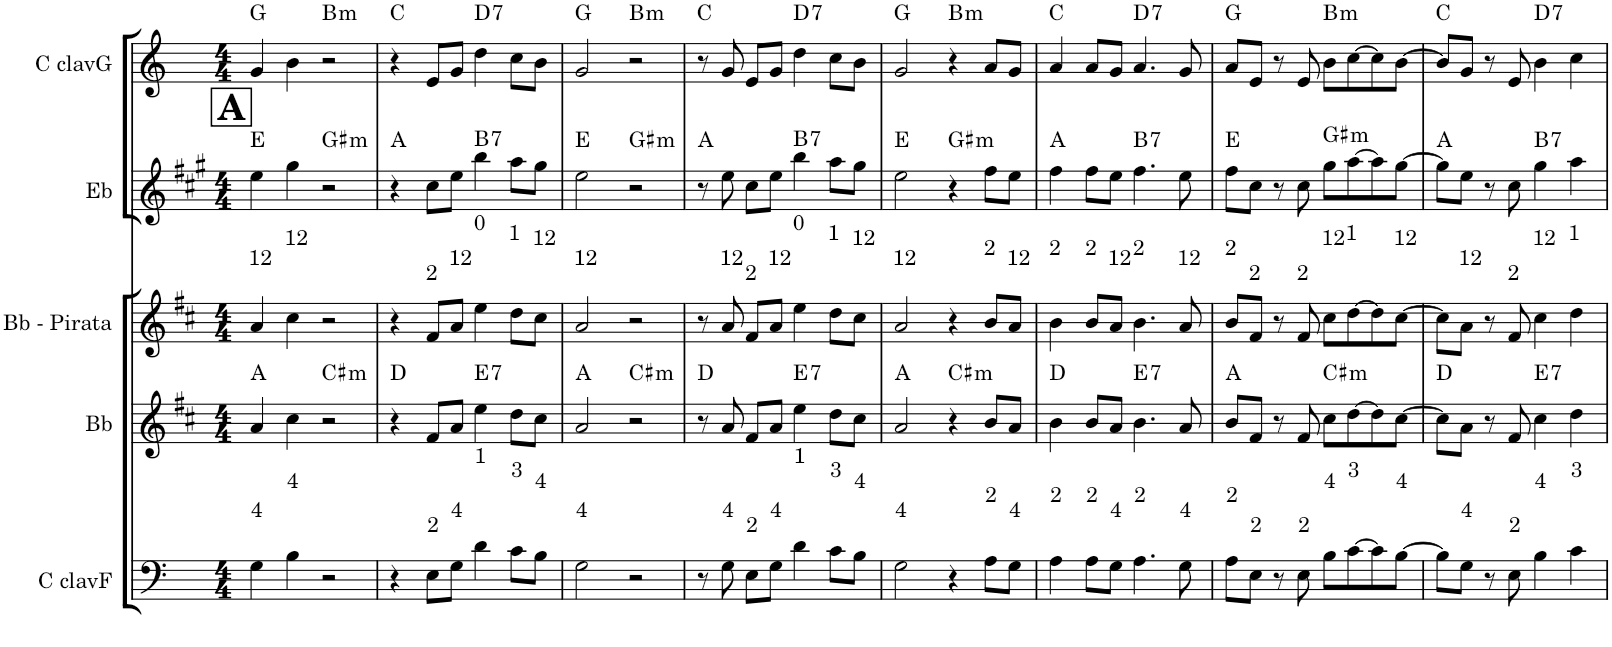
**kern	**kern	**harte	**kern	**kern	**harte	**kern	**harte
*part5	*part4	*part4	*part3	*part2	*part2	*part1	*part1
*staff5	*staff4	*	*staff3	*staff2	*	*staff1	*
*I"C clavF	*I"Bb	*	*I"Bb - Pirata	*I"Eb	*	*I"C clavG	*
*clefF4	*clefG2	*	*clefG2	*clefG2	*	*clefG2	*
*	*Trd1c2	*	*Trd1c2	*Trd5c9	*	*	*
*k[]	*k[f#c#]	*	*k[f#c#]	*k[f#c#g#]	*	*k[]	*
*M4/4	*M4/4	*	*M4/4	*M4/4	*	*M4/4	*
!!LO:REH:place=s1:b:B:cj:fs=18.5691:t=A
=1	=1	=1	=1	=1	=1	=1	=1
!	!	!	!LO:TX:a:t=12	!	!	!	!
4G\	4a/	A:maj	4a/	4ee\	E:maj	4g/	G:maj
!	!	!	!LO:TX:a:t=12	!	!	!	!
4B\	4cc#\	.	4cc#\	4gg#\	.	4b\	.
!	!	!LO:H:kt=m	!	!	!LO:H:kt=m	!	!LO:H:kt=m
2r	2r	C#:min	2r	2r	G#:min	2r	B:min
=2	=2	=2	=2	=2	=2	=2	=2
4r	4r	D:maj	4r	4r	A:maj	4r	C:maj
!	!	!	!LO:TX:a:t=2	!	!	!	!
8E\L	8f#/L	.	8f#/L	8cc#\L	.	8e/L	.
!	!	!	!LO:TX:a:t=12	!	!	!	!
8G\J	8a/J	.	8a/J	8ee\J	.	8g/J	.
!	!	!LO:H:kt=7	!LO:TX:a:t=0	!	!LO:H:kt=7	!	!LO:H:kt=7
4d\	4ee\	E:7	4ee\	4bb\	B:7	4dd\	D:7
!	!	!	!LO:TX:a:t=1	!	!	!	!
8c\L	8dd\L	.	8dd\L	8aa\L	.	8cc\L	.
!	!	!	!LO:TX:a:t=12	!	!	!	!
8B\J	8cc#\J	.	8cc#\J	8gg#\J	.	8b\J	.
=3	=3	=3	=3	=3	=3	=3	=3
!	!	!	!LO:TX:a:t=12	!	!	!	!
2G\	2a/	A:maj	2a/	2ee\	E:maj	2g/	G:maj
!	!	!LO:H:kt=m	!	!	!LO:H:kt=m	!	!LO:H:kt=m
2r	2r	C#:min	2r	2r	G#:min	2r	B:min
=4	=4	=4	=4	=4	=4	=4	=4
8r	8r	D:maj	8r	8r	A:maj	8r	C:maj
!	!	!	!LO:TX:a:t=12	!	!	!	!
8G\	8a/	.	8a/	8ee\	.	8g/	.
!	!	!	!LO:TX:a:t=2	!	!	!	!
8E\L	8f#/L	.	8f#/L	8cc#\L	.	8e/L	.
!	!	!	!LO:TX:a:t=12	!	!	!	!
8G\J	8a/J	.	8a/J	8ee\J	.	8g/J	.
!	!	!LO:H:kt=7	!LO:TX:a:t=0	!	!LO:H:kt=7	!	!LO:H:kt=7
4d\	4ee\	E:7	4ee\	4bb\	B:7	4dd\	D:7
!	!	!	!LO:TX:a:t=1	!	!	!	!
8c\L	8dd\L	.	8dd\L	8aa\L	.	8cc\L	.
!	!	!	!LO:TX:a:t=12	!	!	!	!
8B\J	8cc#\J	.	8cc#\J	8gg#\J	.	8b\J	.
=5	=5	=5	=5	=5	=5	=5	=5
!	!	!	!LO:TX:a:t=12	!	!	!	!
2G\	2a/	A:maj	2a/	2ee\	E:maj	2g/	G:maj
!	!	!LO:H:kt=m	!	!	!LO:H:kt=m	!	!LO:H:kt=m
4r	4r	C#:min	4r	4r	G#:min	4r	B:min
!	!	!	!LO:TX:a:t=2	!	!	!	!
8A\L	8b/L	.	8b/L	8ff#\L	.	8a/L	.
!	!	!	!LO:TX:a:t=12	!	!	!	!
8G\J	8a/J	.	8a/J	8ee\J	.	8g/J	.
=6	=6	=6	=6	=6	=6	=6	=6
!	!	!	!LO:TX:a:t=2	!	!	!	!
4A\	4b\	D:maj	4b\	4ff#\	A:maj	4a/	C:maj
!	!	!	!LO:TX:a:t=2	!	!	!	!
8A\L	8b/L	.	8b/L	8ff#\L	.	8a/L	.
!	!	!	!LO:TX:a:t=12	!	!	!	!
8G\J	8a/J	.	8a/J	8ee\J	.	8g/J	.
!	!	!LO:H:kt=7	!LO:TX:a:t=2	!	!LO:H:kt=7	!	!LO:H:kt=7
4.A\	4.b\	E:7	4.b\	4.ff#\	B:7	4.a/	D:7
!	!	!	!LO:TX:a:t=12	!	!	!	!
8G\	8a/	.	8a/	8ee\	.	8g/	.
=7	=7	=7	=7	=7	=7	=7	=7
!	!	!	!LO:TX:a:t=2	!	!	!	!
8A\L	8b/L	A:maj	8b/L	8ff#\L	E:maj	8a/L	G:maj
!	!	!	!LO:TX:a:t=2	!	!	!	!
8E\J	8f#/J	.	8f#/J	8cc#\J	.	8e/J	.
8r	8r	.	8r	8r	.	8r	.
!	!	!	!LO:TX:a:t=2	!	!	!	!
8E\	8f#/	.	8f#/	8cc#\	.	8e/	.
!	!	!LO:H:kt=m	!LO:TX:a:t=12	!	!LO:H:kt=m	!	!LO:H:kt=m
8B\L	8cc#\L	C#:min	8cc#\L	8gg#\L	G#:min	8b\L	B:min
!	!	!	!LO:TX:a:t=1	!	!	!	!
[>8c\	[>8dd\	.	[>8dd\	[>8aa\	.	[>8cc\	.
8c\]	8dd\]	.	8dd\]	8aa\]	.	8cc\]	.
!	!	!	!LO:TX:a:t=12	!	!	!	!
[>8B\J	[>8cc#\J	.	[>8cc#\J	[>8gg#\J	.	[>8b\J	.
=8	=8	=8	=8	=8	=8	=8	=8
8B\L]	8cc#\L]	D:maj	8cc#\L]	8gg#\L]	A:maj	8b/L]	C:maj
!	!	!	!LO:TX:a:t=12	!	!	!	!
8G\J	8a\J	.	8a\J	8ee\J	.	8g/J	.
8r	8r	.	8r	8r	.	8r	.
!	!	!	!LO:TX:a:t=2	!	!	!	!
8E\	8f#/	.	8f#/	8cc#\	.	8e/	.
!	!	!LO:H:kt=7	!LO:TX:a:t=12	!	!LO:H:kt=7	!	!LO:H:kt=7
4B\	4cc#\	E:7	4cc#\	4gg#\	B:7	4b\	D:7
!	!	!	!LO:TX:a:t=1	!	!	!	!
4c\	4dd\	.	4dd\	4aa\	.	4cc\	.
=	=	=	=	=	=	=	=
*-	*-	*-	*-	*-	*-	*-	*-
